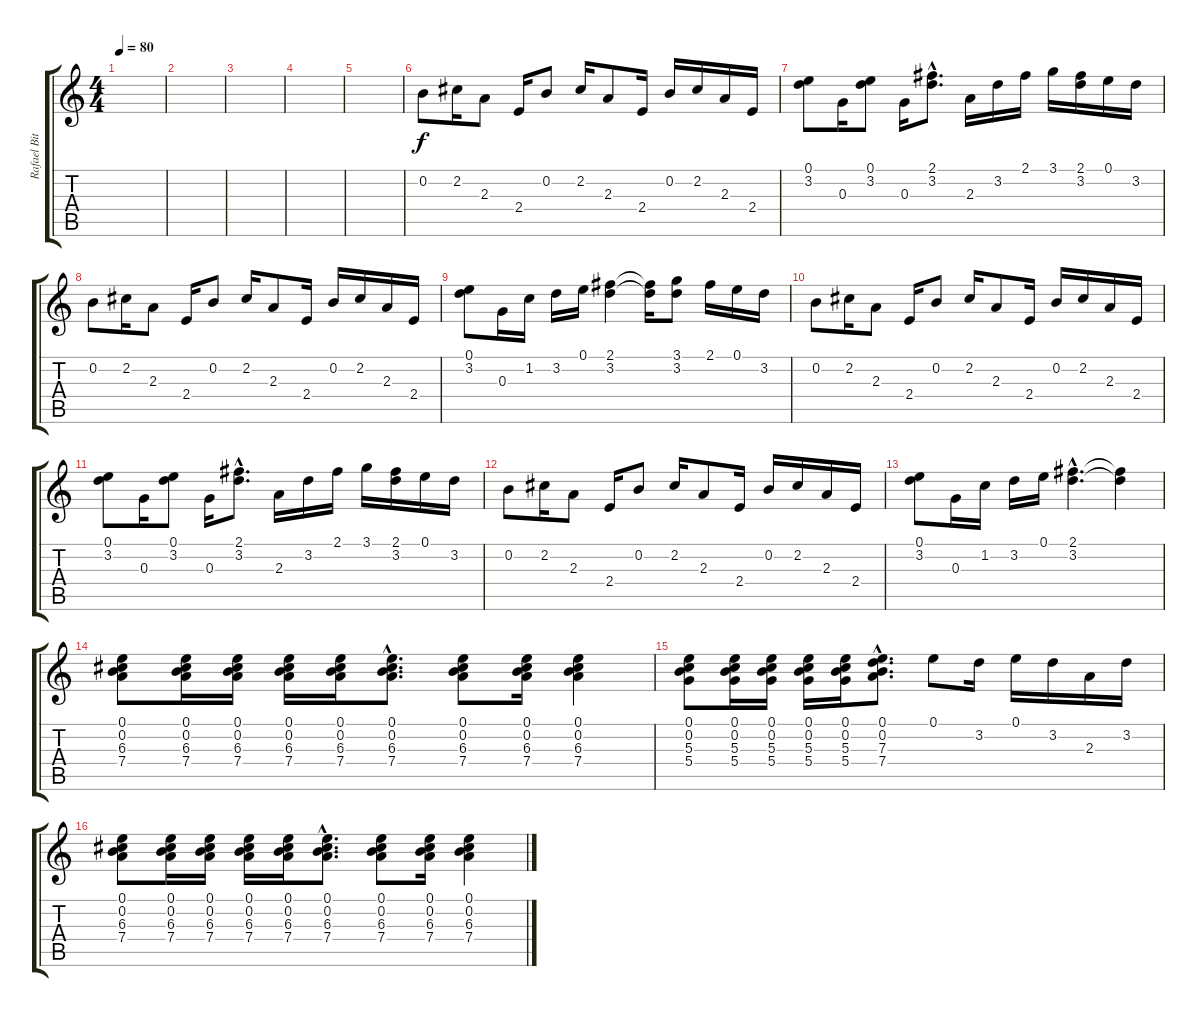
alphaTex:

\track ("Rafael Bittecourt" "Rafael Bit") {instrument acousticguitarsteel}
\staff {score tabs}
\tuning (E4 B3 G3 D3 A2 E2) {hide}
\ts (4 4)
\tempo 80
\clef g2
\ks c
|
|
|
|
|
0.2.8{instrument acousticguitarsteel} 2.2.16 2.3.8 2.4.16 0.2.8 2.2.16 2.3.8 2.4.16 0.2.16 2.2.16 2.3.16 2.4.16 |
(0.1 3.2).8 0.3.16 (0.1 3.2).8 0.3.16 (2.1{hac} 3.2{hac}).8{d} 2.3.16 3.2.16 2.1.16 3.1.16 (2.1 3.2).16 0.1.16 3.2.16 |
0.2.8 2.2.16 2.3.8 2.4.16 0.2.8 2.2.16 2.3.8 2.4.16 0.2.16 2.2.16 2.3.16 2.4.16 |
(0.1 3.2).8 0.3.16 1.2.16 3.2.16 0.1.16 (2.1 3.2).4 (2.1{t} 3.2{t}).16 (3.1 3.2).8 2.1.16 0.1.16 3.2.16 |
0.2.8 2.2.16 2.3.8 2.4.16 0.2.8 2.2.16 2.3.8 2.4.16 0.2.16 2.2.16 2.3.16 2.4.16 |
(0.1 3.2).8 0.3.16 (0.1 3.2).8 0.3.16 (2.1{hac} 3.2{hac}).8{d} 2.3.16 3.2.16 2.1.16 3.1.16 (2.1 3.2).16 0.1.16 3.2.16 |
0.2.8 2.2.16 2.3.8 2.4.16 0.2.8 2.2.16 2.3.8 2.4.16 0.2.16 2.2.16 2.3.16 2.4.16 |
(0.1 3.2).8 0.3.16 1.2.16 3.2.16 0.1.16 (2.1{hac} 3.2{hac}).4{d} (2.1{t} 3.2{t}).4 |
(0.1 0.2 6.3 7.4).8 (0.1 0.2 6.3 7.4).16 (0.1 0.2 6.3 7.4).16 (0.1 0.2 6.3 7.4).16 (0.1 0.2 6.3 7.4).16 (0.1{hac} 0.2{hac} 6.3{hac} 7.4{hac}).8{d} (0.1 0.2 6.3 7.4).8 (0.1 0.2 6.3 7.4).16 (0.1 0.2 6.3 7.4).4 |
(0.1 0.2 5.3 5.4).8 (0.1 0.2 5.3 5.4).16 (0.1 0.2 5.3 5.4).16 (0.1 0.2 5.3 5.4).16 (0.1 0.2 5.3 5.4).16 (0.1{hac} 0.2{hac} 7.3{hac} 7.4{hac}).8{d} 0.1.8 3.2.16 0.1.16 3.2.16 2.3.16 3.2.16 |
(0.1 0.2 6.3 7.4).8 (0.1 0.2 6.3 7.4).16 (0.1 0.2 6.3 7.4).16 (0.1 0.2 6.3 7.4).16 (0.1 0.2 6.3 7.4).16 (0.1{hac} 0.2{hac} 6.3{hac} 7.4{hac}).8{d} (0.1 0.2 6.3 7.4).8 (0.1 0.2 6.3 7.4).16 (0.1 0.2 6.3 7.4).4
